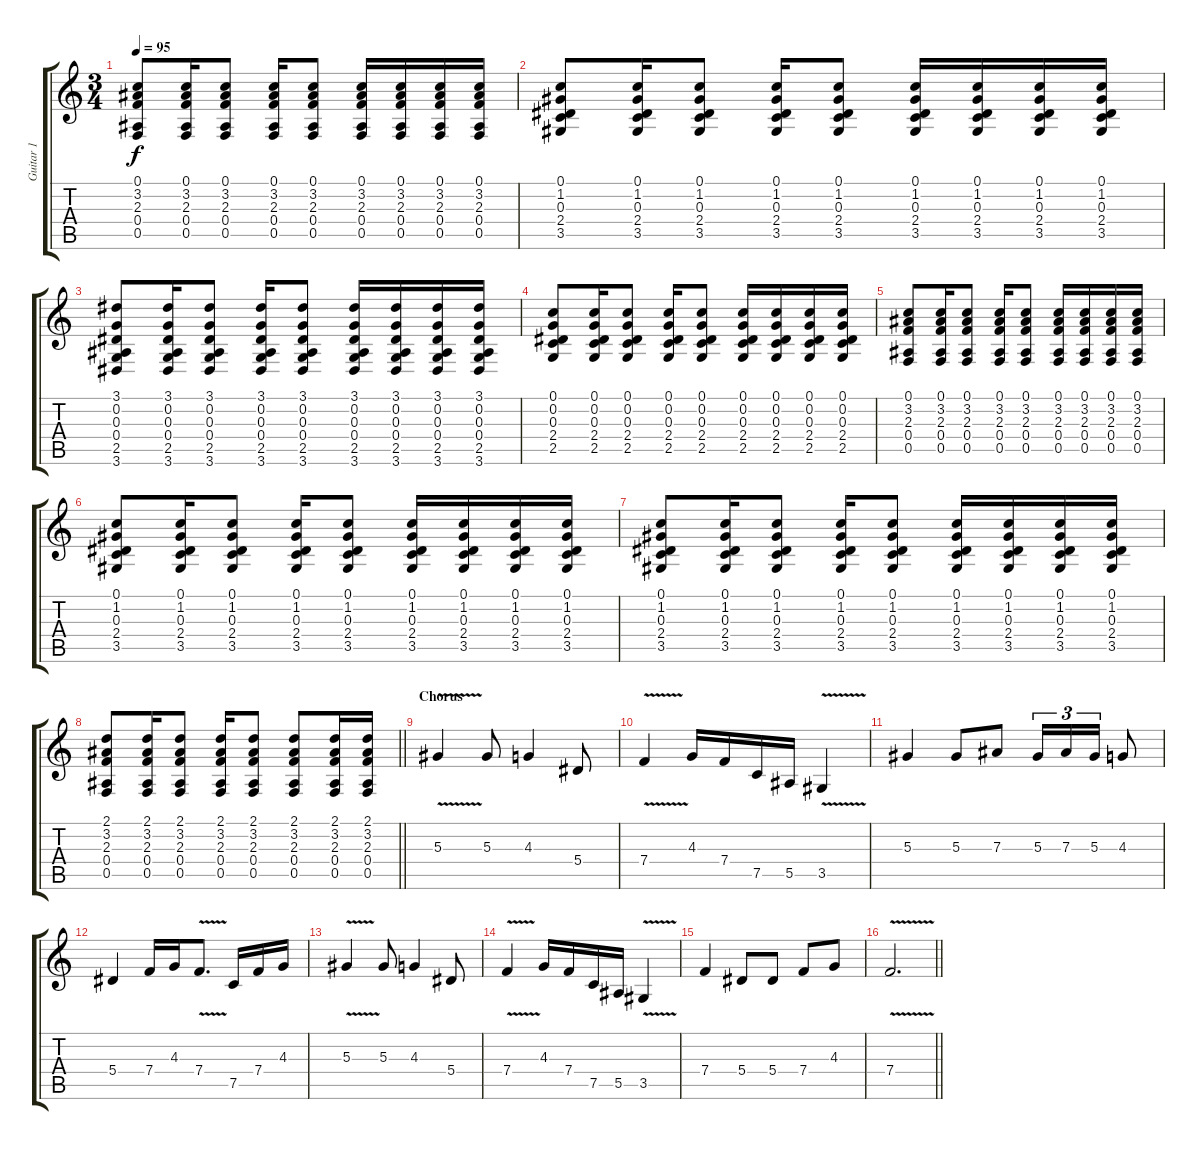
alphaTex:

\track ("Guitar 1" "Guitar 1") {instrument acousticguitarsteel}
\staff {score tabs}
\tuning (C4 G3 Eb3 Bb2 F2 C2) {hide}
\ts (3 4)
\tempo 95
\clef g2
\ks c
(0.1 3.2 2.3 0.4 0.5).8{dy f} (0.1 3.2 2.3 0.4 0.5).16 (0.1 3.2 2.3 0.4 0.5).8 (0.1 3.2 2.3 0.4 0.5).16 (0.1 3.2 2.3 0.4 0.5).8 (0.1 3.2 2.3 0.4 0.5).16 (0.1 3.2 2.3 0.4 0.5).16 (0.1 3.2 2.3 0.4 0.5).16 (0.1 3.2 2.3 0.4 0.5).16 |
(0.1 1.2 0.3 2.4 3.5).8 (0.1 1.2 0.3 2.4 3.5).16 (0.1 1.2 0.3 2.4 3.5).8 (0.1 1.2 0.3 2.4 3.5).16 (0.1 1.2 0.3 2.4 3.5).8 (0.1 1.2 0.3 2.4 3.5).16 (0.1 1.2 0.3 2.4 3.5).16 (0.1 1.2 0.3 2.4 3.5).16 (0.1 1.2 0.3 2.4 3.5).16 |
(3.1 0.2 0.3 0.4 2.5 3.6).8 (3.1 0.2 0.3 0.4 2.5 3.6).16 (3.1 0.2 0.3 0.4 2.5 3.6).8 (3.1 0.2 0.3 0.4 2.5 3.6).16 (3.1 0.2 0.3 0.4 2.5 3.6).8 (3.1 0.2 0.3 0.4 2.5 3.6).16 (3.1 0.2 0.3 0.4 2.5 3.6).16 (3.1 0.2 0.3 0.4 2.5 3.6).16 (3.1 0.2 0.3 0.4 2.5 3.6).16 |
(0.1 0.2 0.3 2.4 2.5).8 (0.1 0.2 0.3 2.4 2.5).16 (0.1 0.2 0.3 2.4 2.5).8 (0.1 0.2 0.3 2.4 2.5).16 (0.1 0.2 0.3 2.4 2.5).8 (0.1 0.2 0.3 2.4 2.5).16 (0.1 0.2 0.3 2.4 2.5).16 (0.1 0.2 0.3 2.4 2.5).16 (0.1 0.2 0.3 2.4 2.5).16 |
(0.1 3.2 2.3 0.4 0.5).8 (0.1 3.2 2.3 0.4 0.5).16 (0.1 3.2 2.3 0.4 0.5).8 (0.1 3.2 2.3 0.4 0.5).16 (0.1 3.2 2.3 0.4 0.5).8 (0.1 3.2 2.3 0.4 0.5).16 (0.1 3.2 2.3 0.4 0.5).16 (0.1 3.2 2.3 0.4 0.5).16 (0.1 3.2 2.3 0.4 0.5).16 |
(0.1 1.2 0.3 2.4 3.5).8 (0.1 1.2 0.3 2.4 3.5).16 (0.1 1.2 0.3 2.4 3.5).8 (0.1 1.2 0.3 2.4 3.5).16 (0.1 1.2 0.3 2.4 3.5).8 (0.1 1.2 0.3 2.4 3.5).16 (0.1 1.2 0.3 2.4 3.5).16 (0.1 1.2 0.3 2.4 3.5).16 (0.1 1.2 0.3 2.4 3.5).16 |
(0.1 1.2 0.3 2.4 3.5).8 (0.1 1.2 0.3 2.4 3.5).16 (0.1 1.2 0.3 2.4 3.5).8 (0.1 1.2 0.3 2.4 3.5).16 (0.1 1.2 0.3 2.4 3.5).8 (0.1 1.2 0.3 2.4 3.5).16 (0.1 1.2 0.3 2.4 3.5).16 (0.1 1.2 0.3 2.4 3.5).16 (0.1 1.2 0.3 2.4 3.5).16 |
\barLineRight lightlight
(2.1 3.2 2.3 0.4 0.5).8 (2.1 3.2 2.3 0.4 0.5).16 (2.1 3.2 2.3 0.4 0.5).8 (2.1 3.2 2.3 0.4 0.5).16 (2.1 3.2 2.3 0.4 0.5).8 (2.1 3.2 2.3 0.4 0.5).8 (2.1 3.2 2.3 0.4 0.5).16 (2.1 3.2 2.3 0.4 0.5).16 |
\section ("" "Chorus")
5.3{v}.4{volume 12 instrument distortionguitar} 5.3.8 4.3.4 5.4.8 |
7.4{v}.4 4.3.16 7.4.16 7.5.16 5.5.16 3.5{v}.4 |
5.3.4 5.3.8 7.3.8 5.3.16{tu (3 2)} 7.3.16{tu (3 2)} 5.3.16{tu (3 2)} 4.3.8 |
5.4.4 7.4.16 4.3.16 7.4{v}.8{d} 7.5.16 7.4.16 4.3.16 |
5.3{v}.4 5.3.8 4.3.4 5.4.8 |
7.4{v}.4 4.3.16 7.4.16 7.5.16 5.5.16 3.5{v}.4 |
7.4.4 5.4.8 5.4.8 7.4.8 4.3.8 |
\barLineRight lightlight
7.4{v}.2{d}
